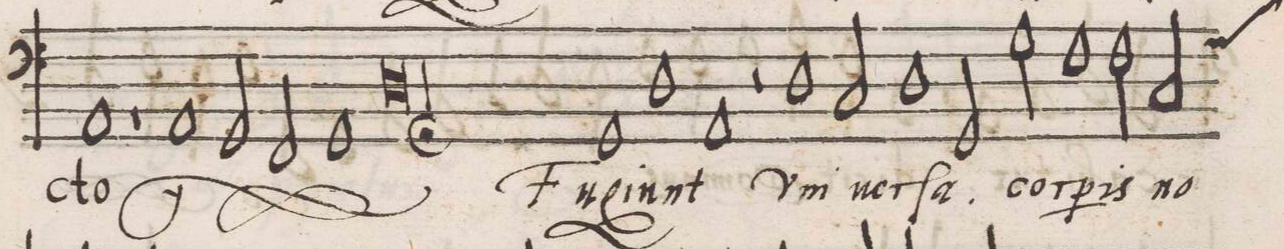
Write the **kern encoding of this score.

**kern	**text
*I"BASSVS	*
*clefF4	*
*k[]	*
*met(c|)	*
*M2/1	*
1AA	-cto
=35	=35
1r	.
*	*ij
1AA	ſp(i-
=36	=36
2GG/	-ri-
2FF/	-t)u
1GG	ſan-
=37	=37
0D;<	-cto
*	*Xij
=38	=38
1GG	Fu-
1D	-gi-
=39	=39
1AA	-unt
2r	.
1D	V-
=40	=40
2C/	-ni-
1D	-uer-
=41	=41
2GG/	-ſa.
2G\	cor-
1F	-p(o-
=42	=42
2F\	-r)is
*custos:G	*
2C/	no-
*-	*-
